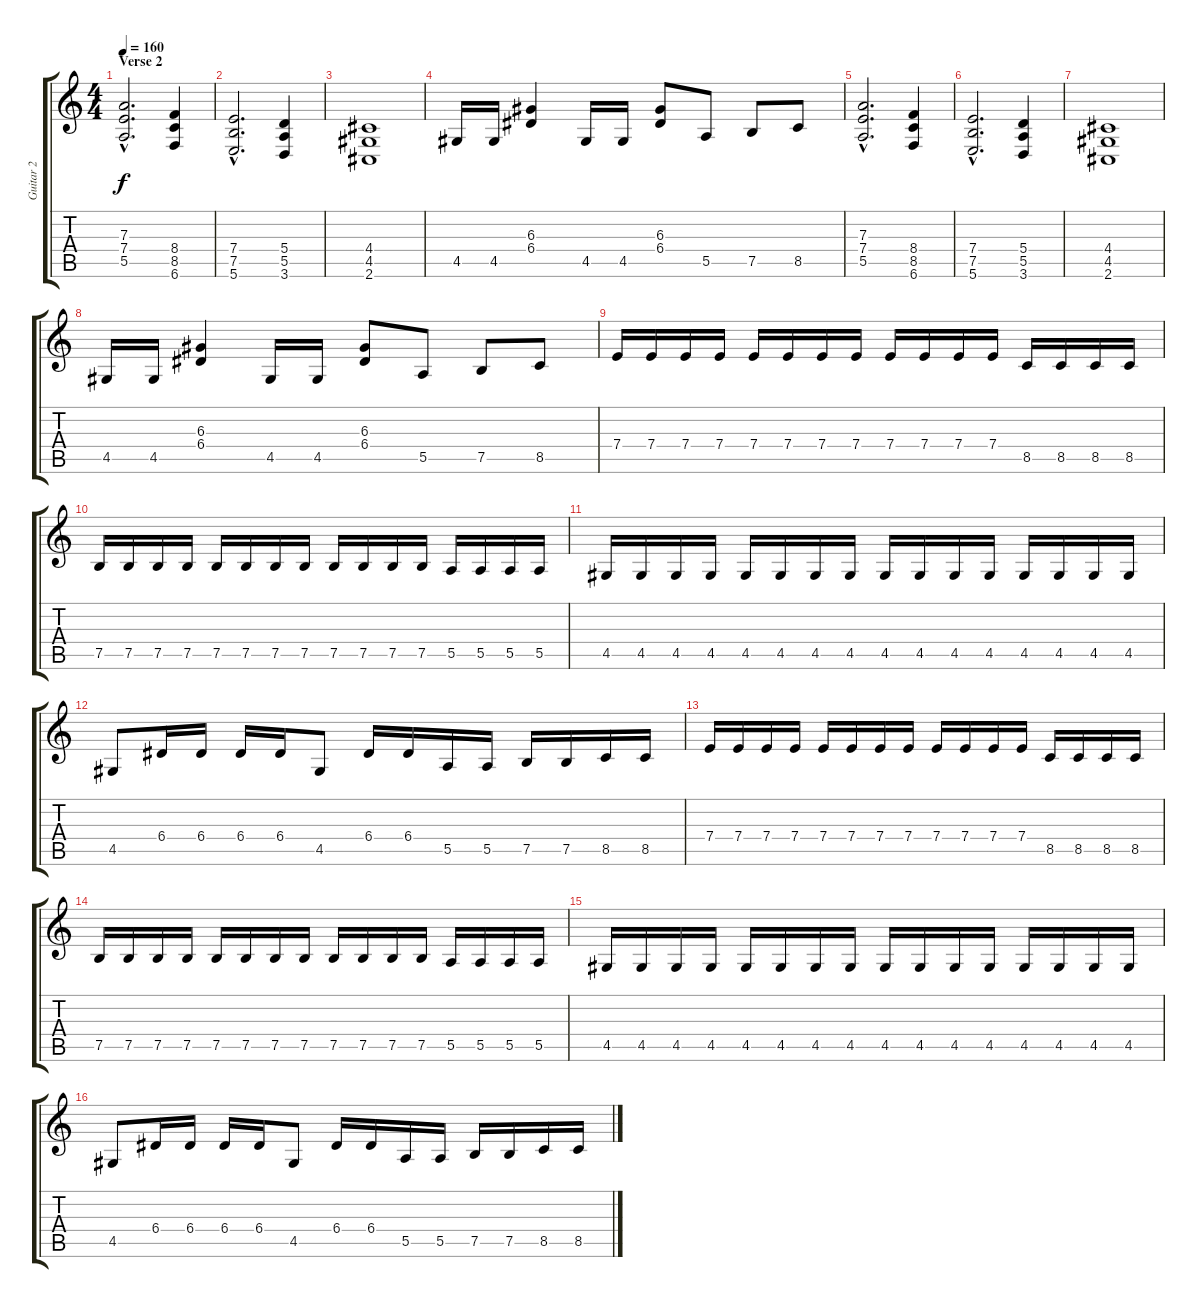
\track ("Guitar 2" "Guitar 2") {instrument distortionguitar}
\staff {score tabs}
\tuning (B3 Gb3 D3 A2 E2 B1) {hide}
\ts (4 4)
\section ("" "Verse 2")
\tempo 160
\clef g2
\ks c
(7.3{hac} 7.4{hac} 5.5{hac}).2{d dy f} (8.4 8.5 6.6).4 |
(7.4{hac} 7.5{hac} 5.6{hac}).2{d} (5.4 5.5 3.6).4 |
(4.4 4.5 2.6).1 |
4.5.16 4.5.16 (6.3 6.4).4 4.5.16 4.5.16 (6.3 6.4).8 5.5.8 7.5.8 8.5.8 |
(7.3{hac} 7.4{hac} 5.5{hac}).2{d} (8.4 8.5 6.6).4 |
(7.4{hac} 7.5{hac} 5.6{hac}).2{d} (5.4 5.5 3.6).4 |
(4.4 4.5 2.6).1 |
4.5.16 4.5.16 (6.3 6.4).4 4.5.16 4.5.16 (6.3 6.4).8 5.5.8 7.5.8 8.5.8 |
7.4.16 7.4.16 7.4.16 7.4.16 7.4.16 7.4.16 7.4.16 7.4.16 7.4.16 7.4.16 7.4.16 7.4.16 8.5.16 8.5.16 8.5.16 8.5.16 |
7.5.16 7.5.16 7.5.16 7.5.16 7.5.16 7.5.16 7.5.16 7.5.16 7.5.16 7.5.16 7.5.16 7.5.16 5.5.16 5.5.16 5.5.16 5.5.16 |
4.5.16 4.5.16 4.5.16 4.5.16 4.5.16 4.5.16 4.5.16 4.5.16 4.5.16 4.5.16 4.5.16 4.5.16 4.5.16 4.5.16 4.5.16 4.5.16 |
4.5.8 6.4.16 6.4.16 6.4.16 6.4.16 4.5.8 6.4.16 6.4.16 5.5.16 5.5.16 7.5.16 7.5.16 8.5.16 8.5.16 |
7.4.16 7.4.16 7.4.16 7.4.16 7.4.16 7.4.16 7.4.16 7.4.16 7.4.16 7.4.16 7.4.16 7.4.16 8.5.16 8.5.16 8.5.16 8.5.16 |
7.5.16 7.5.16 7.5.16 7.5.16 7.5.16 7.5.16 7.5.16 7.5.16 7.5.16 7.5.16 7.5.16 7.5.16 5.5.16 5.5.16 5.5.16 5.5.16 |
4.5.16 4.5.16 4.5.16 4.5.16 4.5.16 4.5.16 4.5.16 4.5.16 4.5.16 4.5.16 4.5.16 4.5.16 4.5.16 4.5.16 4.5.16 4.5.16 |
4.5.8 6.4.16 6.4.16 6.4.16 6.4.16 4.5.8 6.4.16 6.4.16 5.5.16 5.5.16 7.5.16 7.5.16 8.5.16 8.5.16
